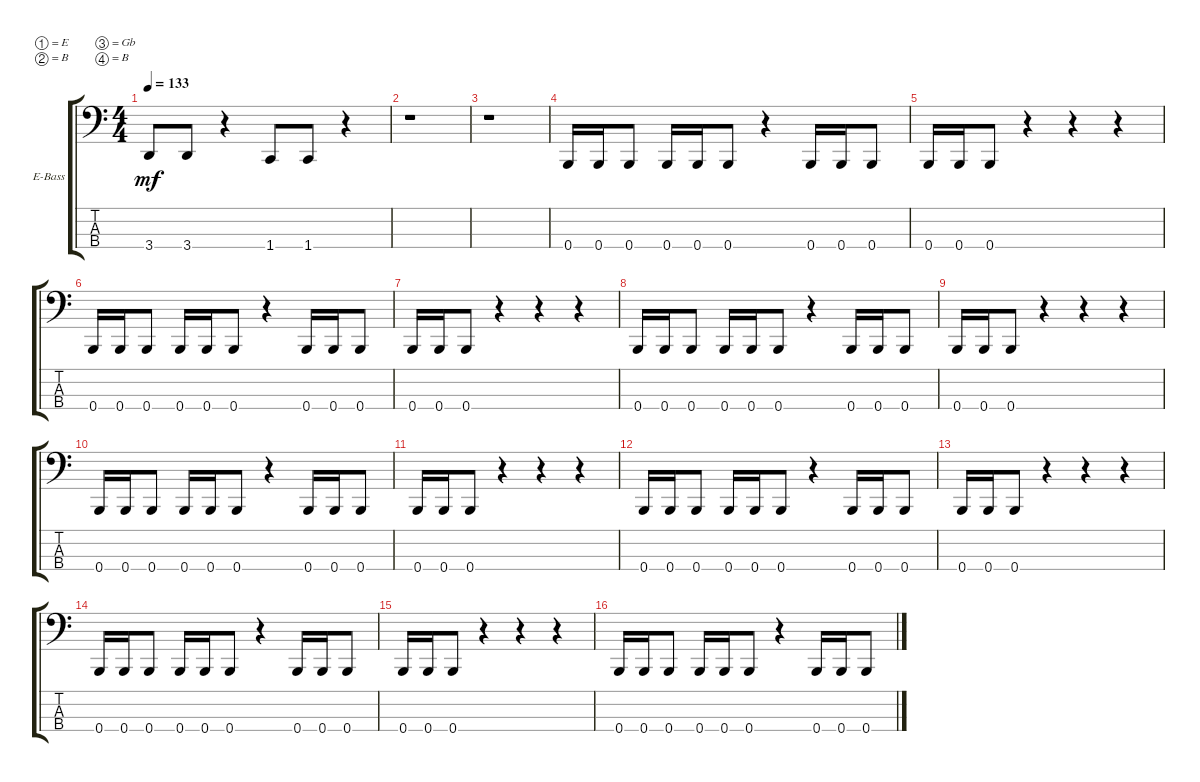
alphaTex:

\defaultSystemsLayout 4
\bracketExtendMode groupsimilarinstruments
\firstSystemTrackNameOrientation horizontal
\otherSystemsTrackNameOrientation horizontal
\track ("Electric Bass" "E-Bass") {instrument electricbassfinger}
\staff {score tabs}
\tuning (E2 B1 Gb1 B0)
\ts (4 4)
\tempo 133
\clef f4
\ks c
3.4.8{dy mf} 3.4.8 r.4 1.4.8 1.4.8 r.4 |
r.1 |
r.1 |
0.4.16 0.4.16 0.4.8 0.4.16 0.4.16 0.4.8 r.4 0.4.16 0.4.16 0.4.8 |
0.4.16 0.4.16 0.4.8 r.4 r.4 r.4 |
0.4.16 0.4.16 0.4.8 0.4.16 0.4.16 0.4.8 r.4 0.4.16 0.4.16 0.4.8 |
0.4.16 0.4.16 0.4.8 r.4 r.4 r.4 |
0.4.16 0.4.16 0.4.8 0.4.16 0.4.16 0.4.8 r.4 0.4.16 0.4.16 0.4.8 |
0.4.16 0.4.16 0.4.8 r.4 r.4 r.4 |
0.4.16 0.4.16 0.4.8 0.4.16 0.4.16 0.4.8 r.4 0.4.16 0.4.16 0.4.8 |
0.4.16 0.4.16 0.4.8 r.4 r.4 r.4 |
0.4.16 0.4.16 0.4.8 0.4.16 0.4.16 0.4.8 r.4 0.4.16 0.4.16 0.4.8 |
0.4.16 0.4.16 0.4.8 r.4 r.4 r.4 |
0.4.16 0.4.16 0.4.8 0.4.16 0.4.16 0.4.8 r.4 0.4.16 0.4.16 0.4.8 |
0.4.16 0.4.16 0.4.8 r.4 r.4 r.4 |
0.4.16 0.4.16 0.4.8 0.4.16 0.4.16 0.4.8 r.4 0.4.16 0.4.16 0.4.8
